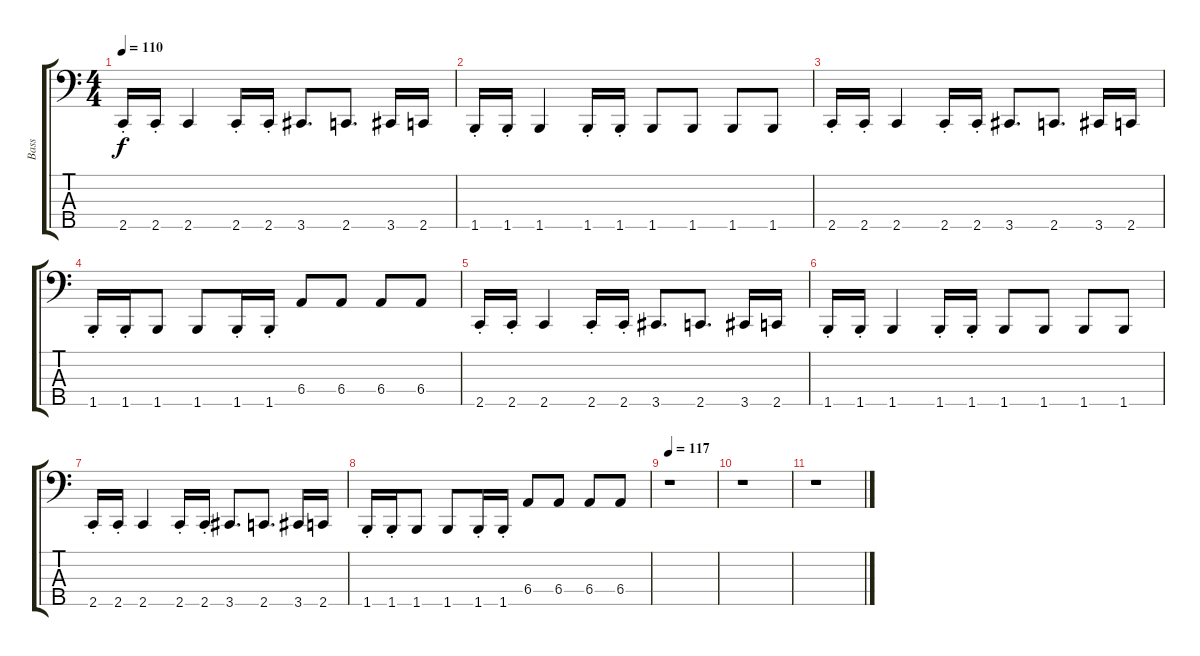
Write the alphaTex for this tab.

\track ("Bass" "Bass") {instrument electricbassfinger}
\staff {score tabs}
\tuning (Gb2 Db2 Ab1 Eb1 Bb0) {hide}
\ts (4 4)
\tempo 110
\clef f4
\ks c
2.5{st}.16{dy f} 2.5{st}.16 2.5.4 2.5{st}.16 2.5{st}.16 3.5.8{d} 2.5.8{d} 3.5.16 2.5.16 |
1.5{st}.16 1.5{st}.16 1.5.4 1.5{st}.16 1.5{st}.16 1.5.8 1.5.8 1.5.8 1.5.8 |
2.5{st}.16 2.5{st}.16 2.5.4 2.5{st}.16 2.5{st}.16 3.5.8{d} 2.5.8{d} 3.5.16 2.5.16 |
1.5{st}.16 1.5{st}.16 1.5.8 1.5.8 1.5{st}.16 1.5{st}.16 6.4.8 6.4.8 6.4.8 6.4.8 |
2.5{st}.16 2.5{st}.16 2.5.4 2.5{st}.16 2.5{st}.16 3.5.8{d} 2.5.8{d} 3.5.16 2.5.16 |
1.5{st}.16 1.5{st}.16 1.5.4 1.5{st}.16 1.5{st}.16 1.5.8 1.5.8 1.5.8 1.5.8 |
2.5{st}.16 2.5{st}.16 2.5.4 2.5{st}.16 2.5{st}.16 3.5.8{d} 2.5.8{d} 3.5.16 2.5.16 |
1.5{st}.16 1.5{st}.16 1.5.8 1.5.8 1.5{st}.16 1.5{st}.16 6.4.8 6.4.8 6.4.8 6.4.8 |
\tempo 117
r.1 |
r.1 |
r.1
